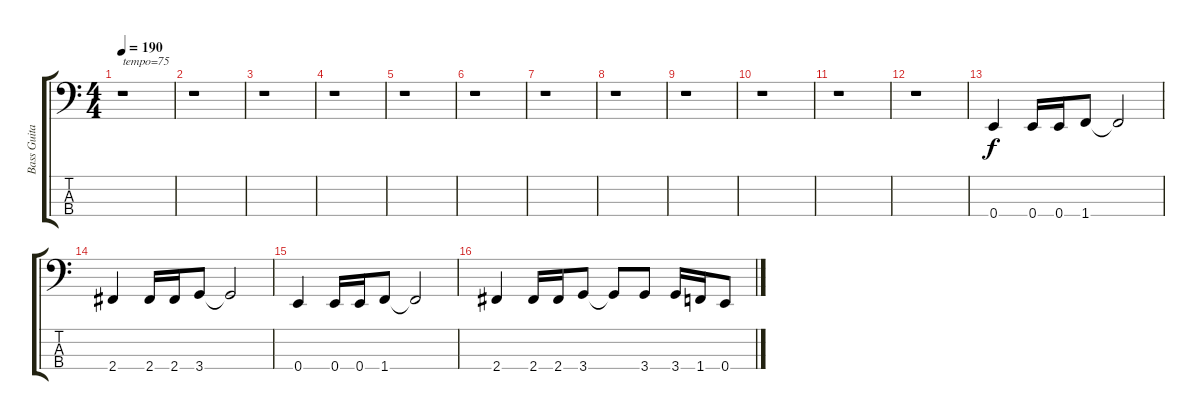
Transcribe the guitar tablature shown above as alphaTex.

\track ("Bass Guitar" "Bass Guita") {instrument electricbassfinger}
\staff {score tabs}
\tuning (G2 D2 A1 E1) {hide}
\ts (4 4)
\tempo 190
\clef f4
\ks c
r.1{txt "tempo=75" dy f instrument electricbassfinger} |
r.1 |
r.1 |
r.1 |
r.1 |
r.1 |
r.1 |
r.1 |
r.1 |
r.1 |
r.1 |
r.1 |
0.4.4 0.4.16 0.4.16 1.4.8 1.4{t}.2 |
2.4.4 2.4.16 2.4.16 3.4.8 3.4{t}.2 |
0.4.4 0.4.16 0.4.16 1.4.8 1.4{t}.2 |
2.4.4 2.4.16 2.4.16 3.4.8 3.4{t}.8 3.4.8 3.4.16 1.4.16 0.4.8
